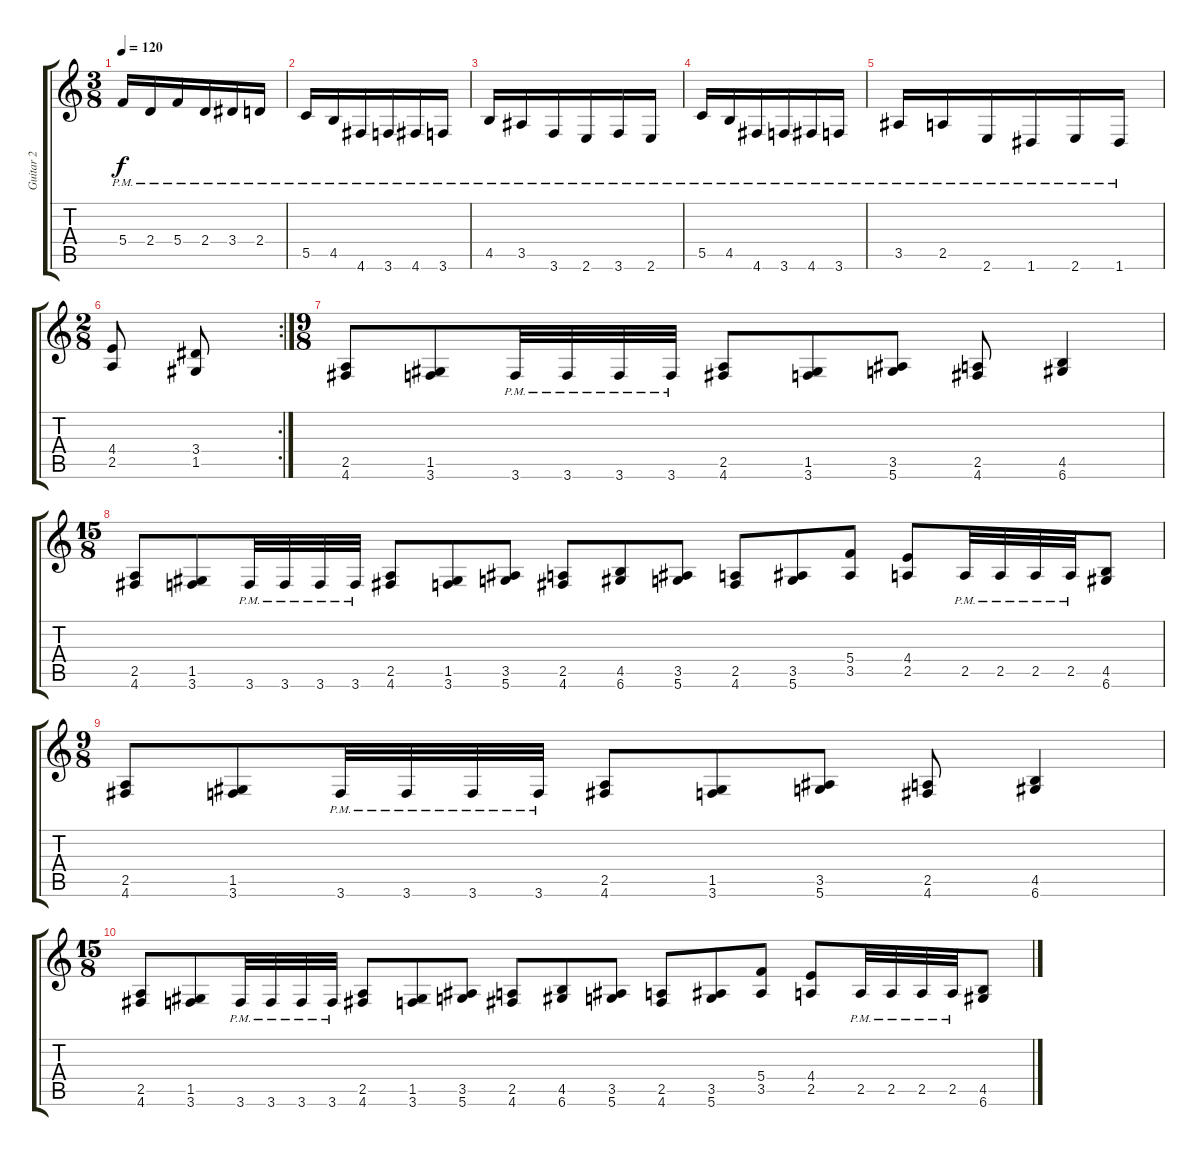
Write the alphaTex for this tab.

\track ("Guitar 2" "Guitar 2") {instrument distortionguitar}
\staff {score tabs}
\tuning (D4 A3 F3 C3 G2 D2) {hide}
\ts (3 8)
\tempo 120
\clef g2
\ks c
5.4{pm}.16{dy f} 2.4{pm}.16 5.4{pm}.16 2.4{pm}.16 3.4{pm}.16 2.4{pm}.16 |
5.5{pm}.16 4.5{pm}.16 4.6{pm}.16 3.6{pm}.16 4.6{pm}.16 3.6{pm}.16 |
4.5{pm}.16 3.5{pm}.16 3.6{pm}.16 2.6{pm}.16 3.6{pm}.16 2.6{pm}.16 |
5.5{pm}.16 4.5{pm}.16 4.6{pm}.16 3.6{pm}.16 4.6{pm}.16 3.6{pm}.16 |
3.5{pm}.16 2.5{pm}.16 2.6{pm}.16 1.6{pm}.16 2.6{pm}.16 1.6{pm}.16 |
\rc 2
\ts (2 8)
(4.4 2.5).8 (3.4 1.5).8 |
\ts (9 8)
(2.5 4.6).8 (1.5 3.6).8 3.6{pm}.32 3.6{pm}.32 3.6{pm}.32 3.6{pm}.32 (2.5 4.6).8 (1.5 3.6).8 (3.5 5.6).8 (2.5 4.6).8 (4.5 6.6).4 |
\ts (15 8)
(2.5 4.6).8 (1.5 3.6).8 3.6{pm}.32 3.6{pm}.32 3.6{pm}.32 3.6{pm}.32 (2.5 4.6).8 (1.5 3.6).8 (3.5 5.6).8 (2.5 4.6).8 (4.5 6.6).8 (3.5 5.6).8 (2.5 4.6).8 (3.5 5.6).8 (5.4 3.5).8 (4.4 2.5).8 2.5{pm}.32 2.5{pm}.32 2.5{pm}.32 2.5{pm}.32 (4.5 6.6).8 |
\ts (9 8)
(2.5 4.6).8 (1.5 3.6).8 3.6{pm}.32 3.6{pm}.32 3.6{pm}.32 3.6{pm}.32 (2.5 4.6).8 (1.5 3.6).8 (3.5 5.6).8 (2.5 4.6).8 (4.5 6.6).4 |
\ts (15 8)
(2.5 4.6).8 (1.5 3.6).8 3.6{pm}.32 3.6{pm}.32 3.6{pm}.32 3.6{pm}.32 (2.5 4.6).8 (1.5 3.6).8 (3.5 5.6).8 (2.5 4.6).8 (4.5 6.6).8 (3.5 5.6).8 (2.5 4.6).8 (3.5 5.6).8 (5.4 3.5).8 (4.4 2.5).8 2.5{pm}.32 2.5{pm}.32 2.5{pm}.32 2.5{pm}.32 (4.5 6.6).8
